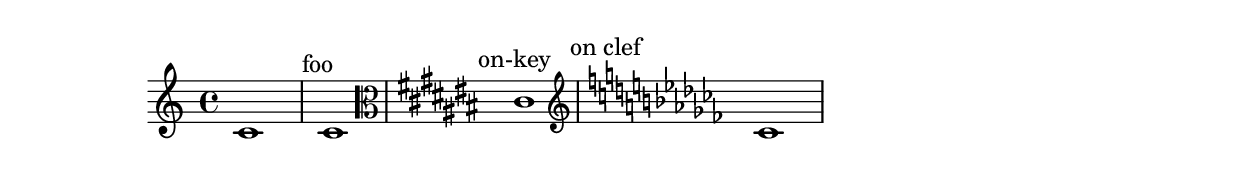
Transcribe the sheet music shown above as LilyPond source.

\version "2.23.14"

\header {
  texidoc = "Marks still align correctly if Mark_engraver is moved to
Staff context."
}

\layout {
  \context {
    \Staff
    \consists Text_mark_engraver
  }
  \context {
    \Score
    \remove Text_mark_engraver
  }
}

\relative {
  c'1 \textMark "foo"
  c1
  \key cis \major
  \clef alto
  \override Score.TextMark.break-align-symbols = #'(key-signature)
  \textMark "on-key"
  cis
  \key ces \major
  \override Score.TextMark.break-align-symbols = #'(clef)
  \clef treble
  \textMark "on clef"
  ces
}
